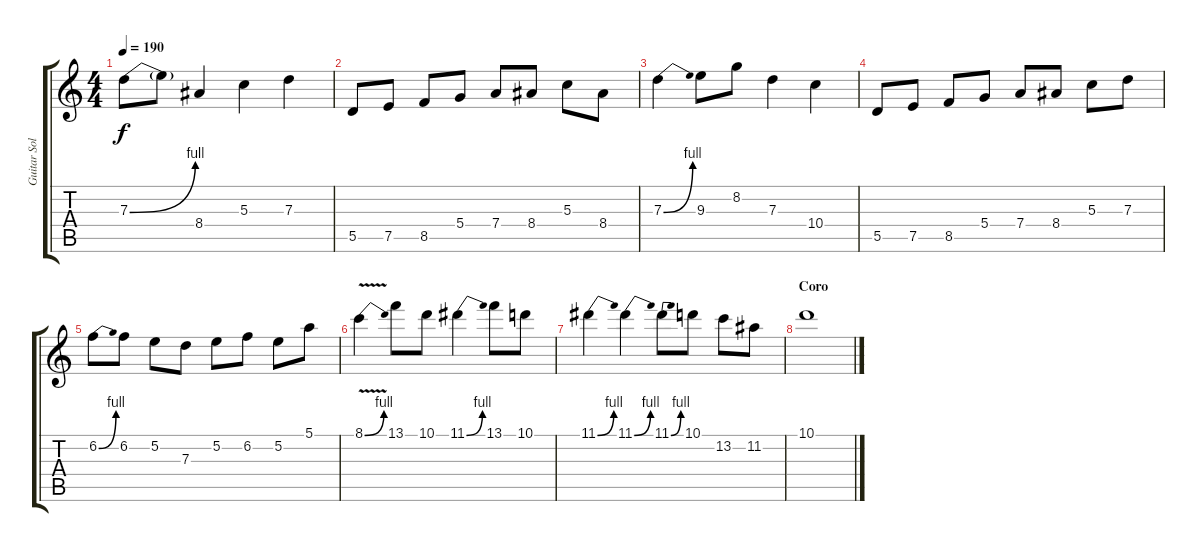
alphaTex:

\track ("Guitar Solo" "Guitar Sol") {instrument acousticguitarsteel}
\staff {score tabs}
\tuning (E4 B3 G3 D3 A2 E2) {hide}
\ts (4 4)
\tempo 190
\clef g2
\ks c
7.3{be (bend 0 0 60 4)}.8{dy f} 7.3{t}.8 8.4.4 5.3.4 7.3.4 |
5.5.8 7.5.8 8.5.8 5.4.8 7.4.8 8.4.8 5.3.8 8.4.8 |
7.3{be (bend 0 0 60 4)}.4 9.3.8 8.2.8 7.3.4 10.4.4 |
5.5.8 7.5.8 8.5.8 5.4.8 7.4.8 8.4.8 5.3.8 7.3.8 |
6.2{be (bend 0 0 60 4)}.8 6.2.8 5.2.8 7.3.8 5.2.8 6.2.8 5.2.8 5.1.8 |
8.1{be (bend 0 0 60 4) v}.4 13.1.8 10.1.8 11.1{be (bend 0 0 60 4)}.4 13.1.8 10.1.8 |
11.1{be (bend 0 0 60 4)}.4 11.1{be (bend 0 0 60 4)}.4 11.1{be (bend 0 0 60 4)}.8 10.1.8 13.2.8 11.2.8 |
\section ("" "Coro")
10.1.1
